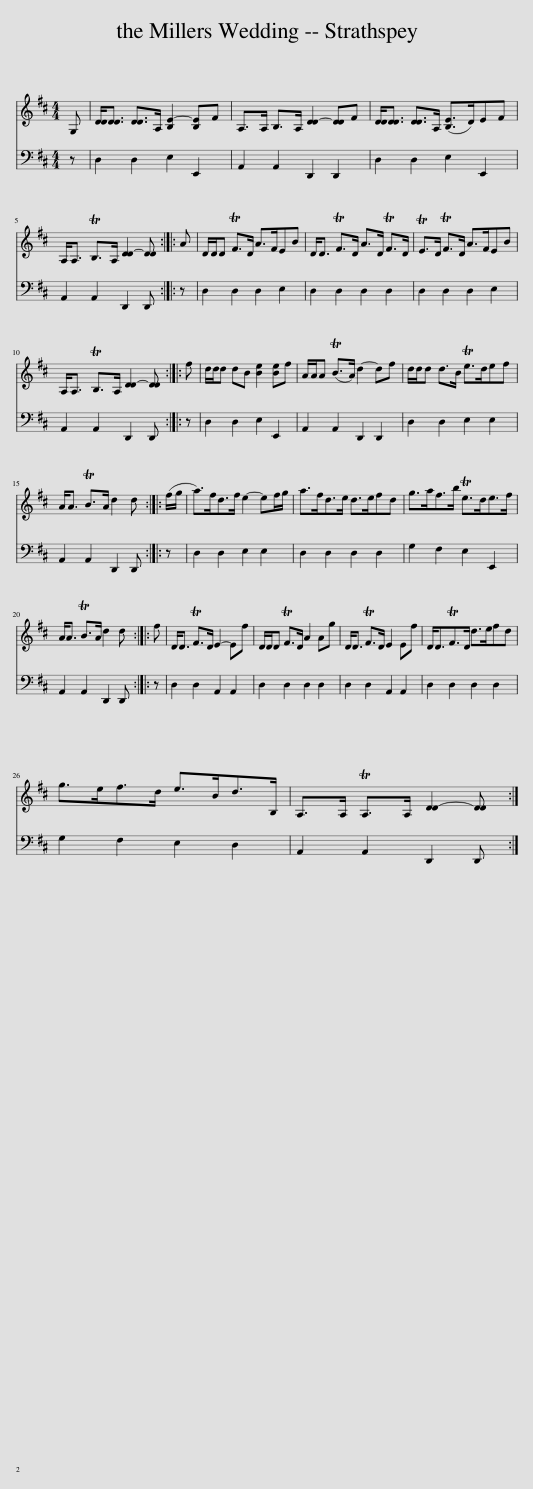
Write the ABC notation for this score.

X:1
%%score 1 2
L:1/8
M:4/4
I:linebreak $
K:D
V:1 treble
V:2 bass
V:1
 G, | [DD]<[DD] [DD]>A, [B,E-]2 [B,E]F | A,>A, B,>A, [DD-]2 [DD]F | [DD]<[DD] [DD]>A, ([B,E]>D)EF |$ A,<A, TB,>A, [DD-]2 [DD] :: %5
 A | D/D/D TF>D A>FEB | D<D TF>D A>D TF>D | TE>D TF>D A>FEB |$ A,<A, TB,>A, [DD-]2 [DD] :: %10
 f | d/d/d dB [Be]2 [Be]f | A/A/A (TB>A) d2- df | d/d/d d>B Te>def |$ A<A TB>A d2 d :: %15
 (f/g/ | a>)fd>f e2- ef/g/ | a>fd>e d>efd | g>af>b Te>de>f |$ A<A TB>A d2 d :: %20
 f | D<D TF>D E2- Ef | D/D/D TF>D A2 Ag | D<D TF>D E2 Ef | D<DTF>D d>efd |$ %25
 g>ef>d e>Bd>B, | A,>A, TA,>A, [DD-]2 [DD] :| %27
V:2
 z | D,2 D,2 E,2 E,,2 | A,,2 A,,2 D,,2 D,,2 | D,2 D,2 E,2 E,,2 |$ A,,2 A,,2 D,,2 D,, :: %5
 z | D,2 D,2 D,2 E,2 | D,2 D,2 D,2 D,2 | D,2 D,2 D,2 E,2 |$ A,,2 A,,2 D,,2 D,, :: %10
 z | D,2 D,2 E,2 E,,2 | A,,2 A,,2 D,,2 D,,2 | D,2 D,2 E,2 E,2 |$ A,,2 A,,2 D,,2 D,, :: %15
 z | D,2 D,2 E,2 E,2 | D,2 D,2 D,2 D,2 | G,2 F,2 E,2 E,,2 |$ A,,2 A,,2 D,,2 D,, :: %20
 z | D,2 D,2 A,,2 A,,2 | D,2 D,2 D,2 D,2 | D,2 D,2 A,,2 A,,2 | D,2 D,2 D,2 D,2 |$ %25
 G,2 F,2 E,2 D,2 | A,,2 A,,2 D,,2 D,, :| %27
